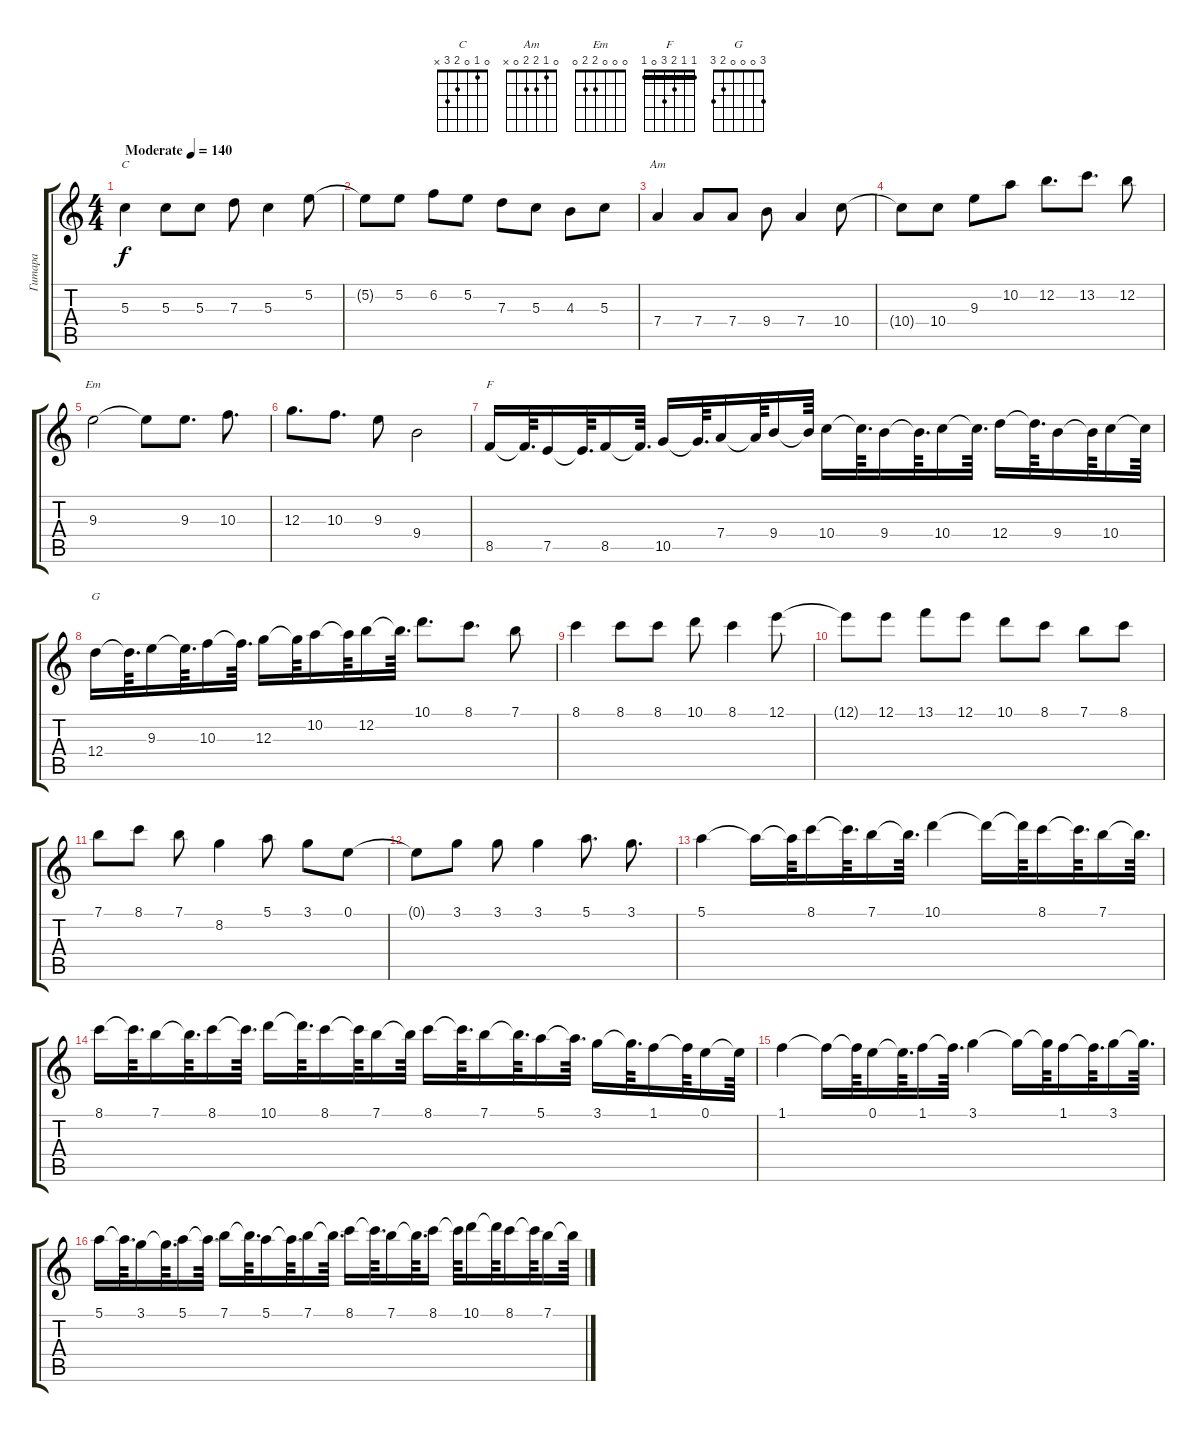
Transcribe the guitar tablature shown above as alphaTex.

\track ("Гитара" "Гитара") {instrument acousticguitarsteel}
\staff {score tabs}
\tuning (E4 B3 G3 D3 A2 E2) {hide}
\chord ("C" 0 1 0 2 3 x)
\chord ("Am" 0 1 2 2 0 x)
\chord ("Em" 0 0 0 2 2 0)
\chord ("F" 1 1 2 3 0 1) {barre 1}
\chord ("G" 3 0 0 0 2 3)
\ts (4 4)
\tempo (140 "Moderate")
\clef g2
\ks c
5.3.4{ch "C" dy f instrument acousticguitarsteel} 5.3.8 5.3.8 7.3.8 5.3.4 5.2.8 |
5.2{t}.8 5.2.8 6.2.8 5.2.8 7.3.8 5.3.8 4.3.8 5.3.8 |
7.4.4{ch "Am"} 7.4.8 7.4.8 9.4.8 7.4.4 10.4.8 |
10.4{t}.8 10.4.8 9.3.8 10.2.8 12.2.8{d} 13.2.8{d} 12.2.8 |
9.3.2{ch "Em"} 9.3{t}.8 9.3.8{d} 10.3.8{d} |
12.3.8{d} 10.3.8{d} 9.3.8 9.4.2 |
8.5.16{ch "F"} 8.5{t}.64{d} 7.5.16 7.5{t}.64{d} 8.5.16 8.5{t}.64{d} 10.5.16 10.5{t}.64{d} 7.4.16 7.4{t}.64 9.4.16 9.4{t}.64 10.4.16 10.4{t}.64{d} 9.4.16 9.4{t}.64{d} 10.4.16 10.4{t}.64{d} 12.4.16 12.4{t}.64{d} 9.4.16 9.4{t}.64 10.4.16 10.4{t}.64 |
12.4.16{ch "G"} 12.4{t}.64{d} 9.3.16 9.3{t}.64{d} 10.3.16 10.3{t}.64{d} 12.3.16 12.3{t}.64 10.2.16 10.2{t}.64 12.2.16 12.2{t}.64{d} 10.1.8{d} 8.1.8{d} 7.1.8 |
8.1.4{instrument overdrivenguitar} 8.1.8 8.1.8 10.1.8 8.1.4 12.1.8 |
12.1{t}.8 12.1.8 13.1.8 12.1.8 10.1.8 8.1.8 7.1.8 8.1.8 |
7.1.8 8.1.8 7.1.8 8.2.4 5.1.8 3.1.8 0.1.8 |
0.1{t}.8 3.1.8 3.1.8 3.1.4 5.1.8{d} 3.1.8{d} |
5.1.4 5.1{t}.16 5.1{t}.64 8.1.16 8.1{t}.64{d} 7.1.16 7.1{t}.64{d} 10.1.4 10.1{t}.16 10.1{t}.64 8.1.16 8.1{t}.64{d} 7.1.16 7.1{t}.64{d} |
8.1.16 8.1{t}.64{d} 7.1.16 7.1{t}.64{d} 8.1.16 8.1{t}.64{d} 10.1.16 10.1{t}.64{d} 8.1.16 8.1{t}.64 7.1.16 7.1{t}.64 8.1.16 8.1{t}.64{d} 7.1.16 7.1{t}.64{d} 5.1.16 5.1{t}.64{d} 3.1.16 3.1{t}.64{d} 1.1.16 1.1{t}.64 0.1.16 0.1{t}.64 |
1.1.4 1.1{t}.16 1.1{t}.64 0.1.16 0.1{t}.64{d} 1.1.16 1.1{t}.64{d} 3.1.4 3.1{t}.16 3.1{t}.64 1.1.16 1.1{t}.64{d} 3.1.16 3.1{t}.64{d} |
5.1.16 5.1{t}.64{d} 3.1.16 3.1{t}.64{d} 5.1.16 5.1{t}.64{d} 7.1.16 7.1{t}.64{d} 5.1.16 5.1{t}.64{d} 7.1.16 7.1{t}.64{d} 8.1.16 8.1{t}.64{d} 7.1.16 7.1{t}.64{d} 8.1.16 8.1{t}.64 10.1.16 10.1{t}.64 8.1.16 8.1{t}.64 7.1.16 7.1{t}.64
